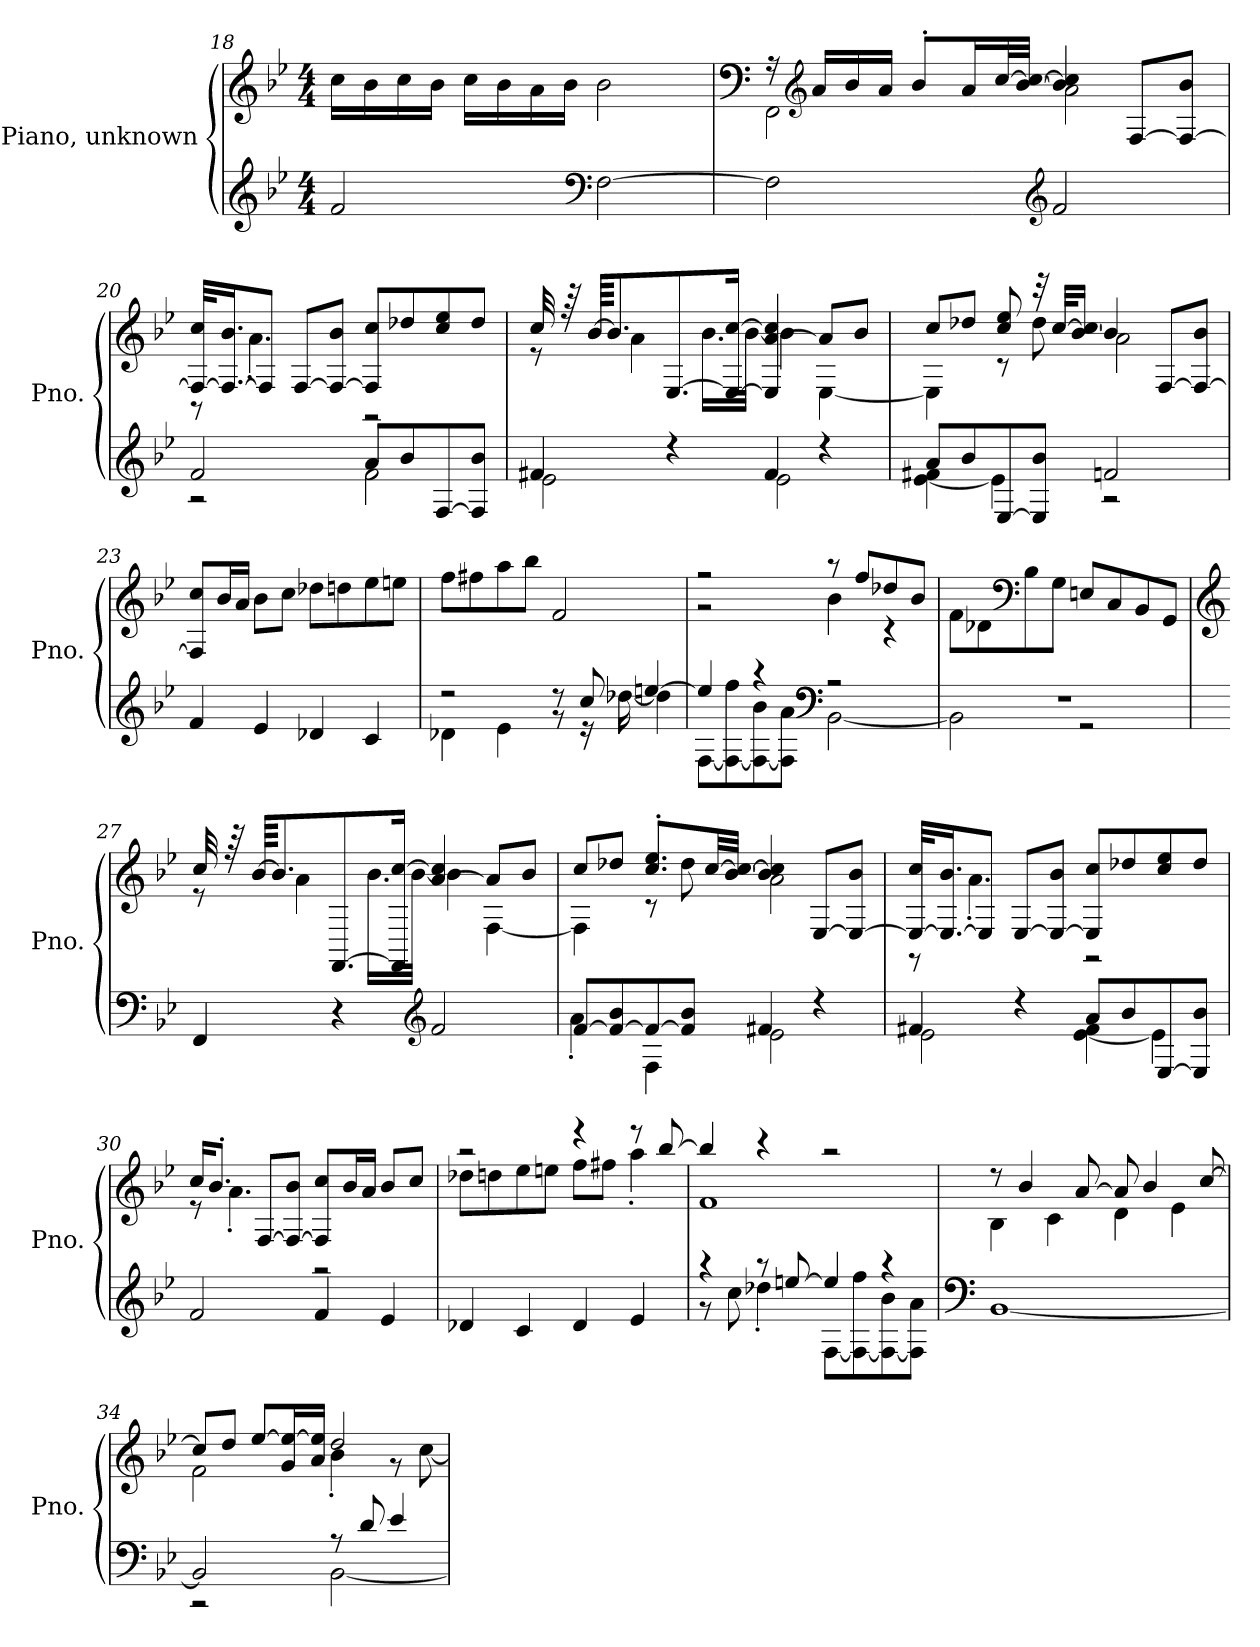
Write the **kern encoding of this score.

**kern	**kern
*part1	*part1
*staff2	*staff1
*I"Piano, unknown	*
*I'Pno.	*
*clefG2	*clefG2
*k[b-e-]	*k[b-e-]
*M4/4	*M4/4
=18	=18
2f/	16cc\LL
.	16b-\
.	16cc\
.	16b-\JJ
.	16cc\LL
.	16b-\
.	16a\
.	16b-\JJ
*clefF4	*
[2F\	2b-\
=19	=19
*	*clefF4
*	*^
2F\]	16r	2FF\
*	*clefG2	*
.	16a/LL	.
.	16b-/	.
.	16a/JJ	.
.	8b-'/L	.
.	16a/L	.
.	[32cc/L	.
.	[32b-/ 32cc/_JJJ	.
*clefG2	*	*
2f/	4b-/] 4cc/]	2a\
.	[8F/L	.
.	8F/_ 8b-/J	.
!!LO:LB:g=z	!!
=20	=20	=20
*^	*	*
2f/	2r	32F/_ 32cc/KLL	8r
.	.	16.F/_ 16.b-/J	.
.	.	8F/J]	4.a'\
.	.	[8F/L	.
.	.	8F/_ 8b-/J	.
8a/L	2f\	8F/] 8cc/L	2r
8b-/	.	8dd-X/	.
[8F/	.	8cc/ 8ee-/	.
8F/] 8b-/J	.	8dd-/J	.
=21	=21	=21	=21
4f#X/	2e-\	32cc/	8r
.	.	64r	.
.	.	[64b-/KKKL	.
.	.	8.b-/]	.
.	.	.	4a\
4r	.	[8.E-/	.
.	.	.	16.b-\LL
.	.	16E-/_ [16cc/Jk	.
.	.	.	[32b-\JJk
4f#/	2e-\	4E-/] [4a/ 4cc/]	4b-\]
4r	.	8a/L]	[4E-\
.	.	8b-/J	.
!!LO:PB:g=z	!!
=22	=22	=22	=22
8a/L	[4e-\ 4f#X\	8cc/L	4E-\]
8b-/	.	8dd-X/J	.
[8E-/	4e-\]	8cc/ 8ee-/	8r
8E-/] 8b-/J	.	32r	8dd-\
.	.	[32cc/KLL	.
.	.	[16b-/ 16cc/]JJ	.
2fn/	2r	4b-/]	2a\
.	.	[8F/L	.
.	.	8F/_ 8b-/J	.
*v	*v	*	*
*	*v	*v
=23	=23
4f/	8F/] 8cc/L
.	16b-/L
.	16a/JJ
4e-/	8b-\L
.	8cc\J
4d-X/	8dd-X\L
.	8ddn\
4c/	8ee-\
.	8een\J
=24	=24
*^	*
2r	4d-X\	8ff\L
.	.	8ff#X\
.	4e-\	8aa\
.	.	8bb-\J
8r	8r	2f/
8cc/	16r	.
.	[16dd-X\	.
[4een/	4dd-\]	.
!!LO:LB:g=z
=25	=25	=25
*	*	*^
4ee/]	[8F\L	2r	2r
.	8F\_ 8ff\	.	.
4r	8F\_ 8b-\	.	.
.	8F\] 8a\J	.	.
*clefF4	*	*	*
2r	[2BB-\	8r	4b-\
.	.	8ff/L	.
.	.	8dd-X/	4r
.	.	8b-/J	.
*	*	*v	*v
=26	=26	=26
1r	2BB-\]	8f\L
.	.	8d-X\
*	*	*clefF4
.	.	8B-\
.	.	8G\J
.	2r	8En/L
.	.	8C/
.	.	8BB-/
.	.	8GG/J
*v	*v	*
=27	=27
*	*clefG2
*	*^
4FF/	32cc/	8r
.	64r	.
.	[64b-/KKKL	.
.	8.b-/]	.
.	.	4a\
4r	[8.FF/	.
.	.	16.b-\LL
.	16FF/] [16cc/Jk	.
.	.	[32b-\JJk
*clefG2	*	*
2f/	[4a/ 4cc/]	4b-\]
.	8a/L]	[4F\
.	8b-/J	.
!!LO:LB:g=z	!!
=28	=28	=28
*^	*	*
[8f/L	4a'\	8cc/L	4F\]
8f/_ 8b-/	.	8dd-X/J	.
8f/_	4F\	8.cc/' 8.ee-/'L	8r
8f/] 8b-/J	.	.	8dd-\
.	.	[32cc/LL	.
.	.	[32b-/ 32cc/_JJJ	.
4f#X/	2e-\	4b-/] 4cc/]	2a\
4r	.	[8E-/L	.
.	.	8E-/_ 8b-/J	.
=29	=29	=29	=29
4f#X/	2e-\	32E-/_ 32cc/KLL	8r
.	.	16.E-/_ 16.b-/J	.
.	.	8E-/J]	4.a'\
4r	.	[8E-/L	.
.	.	8E-/_ 8b-/J	.
8a/L	[4e-\ 4f#\	8E-/] 8cc/L	2r
8b-/	.	8dd-X/	.
[8E-/	4e-\]	8cc/ 8ee-/	.
8E-/] 8b-/J	.	8dd-/J	.
*v	*v	*	*
=30	=30	=30
2f/	16cc/KL	8r
.	8.b-'/J	.
.	.	4.a'\
.	[8F/L	.
.	8F/_ 8b-/J	.
4f/	8F/] 8cc/L	2r
.	16b-/L	.
.	16a/JJ	.
4e-/	8b-/L	.
.	8cc/J	.
!!LO:LB:g=z	!!
=31	=31	=31
4d-X/	2r	8dd-X\L
.	.	8ddn\
4c/	.	8ee-\
.	.	8een\J
4d-/	4r	8ff\L
.	.	8ff#X\J
4e-/	8r	4aa'\
.	[8bb-/	.
=32	=32	=32
*^	*	*
4r	8r	4bb-/]	1f
.	8cc\	.	.
8r	4dd-X'\	4r	.
[8een/	.	.	.
4ee/]	[8F\L	2r	.
.	8F\_ 8ff\	.	.
4r	8F\_ 8b-\	.	.
.	8F\] 8a\J	.	.
*v	*v	*	*
=33	=33	=33
*clefF4	*	*
[1BB-	8r	4B-\
.	4b-/	.
.	.	4c\
.	[8a/	.
.	8a/]	4d\
.	4b-/	.
.	.	4e-\
.	[8cc/	.
!!LO:LB:g=z	!!
=34	=34	=34
*^	*	*
2BB-/]	2r	8cc/L]	2f\
.	.	8dd/J	.
.	.	[8ee-/L	.
.	.	16g/ 16ee-/_L	.
.	.	16a/ 16ee-/]JJ	.
8r	[2BB-\	2dd/	4b-'\
8d/	.	.	.
4e-/	.	.	8r
.	.	.	[8cc\
*v	*v	*	*
*	*v	*v
=	=
*-	*-
